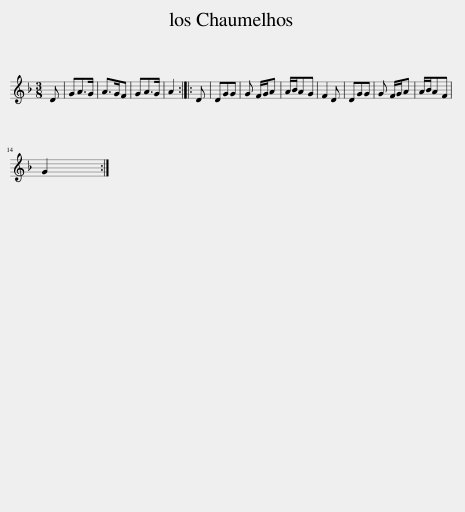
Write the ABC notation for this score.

X:1
L:1/8
M:3/8
I:linebreak $
K:F
V:1 treble
V:1
 D | GA>G | A>GF | GA>G | A2 :: %5
 D | DGG | G F/G/A | A/B/AG | F2 D | %10
 DGG | G F/G/A | A/B/AF |$ G2 :| %14
